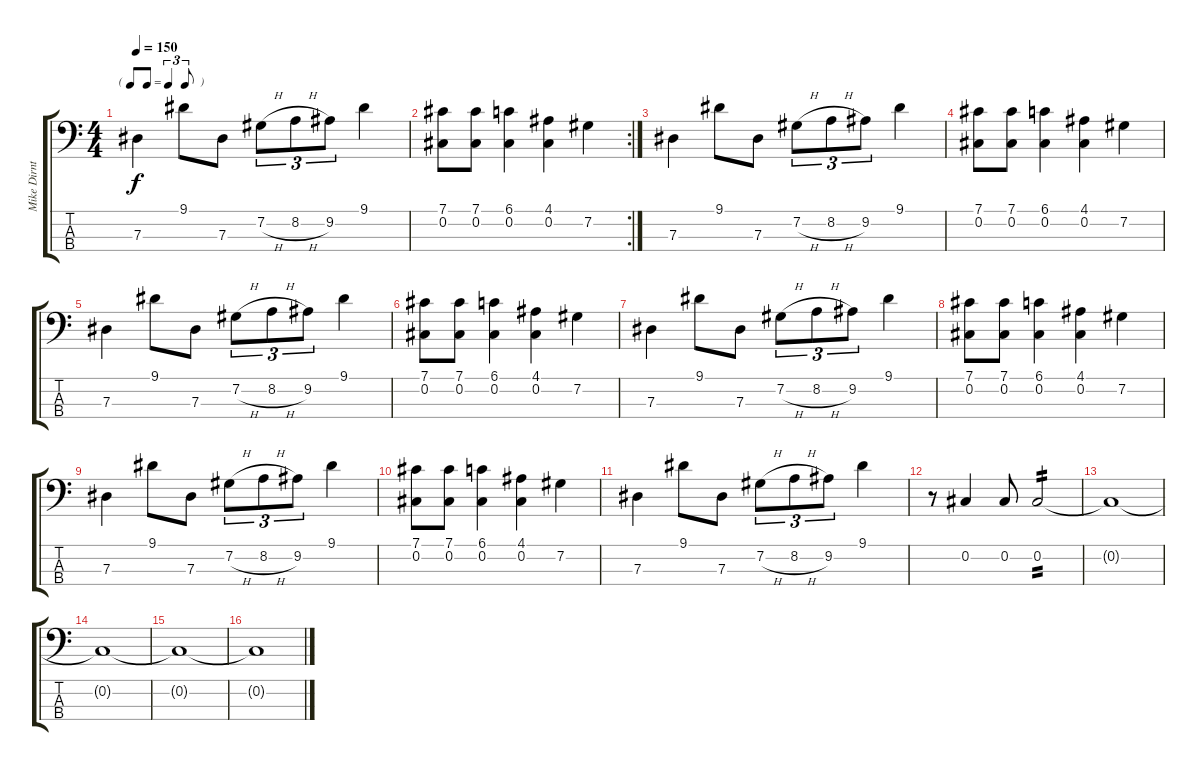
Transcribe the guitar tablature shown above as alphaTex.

\track ("Mike Dirnt" "Mike Dirnt") {instrument electricbasspick}
\staff {score tabs}
\tuning (Gb2 Db2 Ab1 Eb1) {hide}
\ts (4 4)
\tf triplet8th
\tempo 150
\clef f4
\ks c
7.3.4{dy f} 9.1.8 7.3.8 7.2{h}.8{tu (3 2)} 8.2{h}.8{tu (3 2)} 9.2.8{tu (3 2)} 9.1.4 |
\rc 2
(7.1 0.2).8 (7.1 0.2).8 (6.1 0.2).4 (4.1 0.2).4 7.2.4 |
7.3.4 9.1.8 7.3.8 7.2{h}.8{tu (3 2)} 8.2{h}.8{tu (3 2)} 9.2.8{tu (3 2)} 9.1.4 |
(7.1 0.2).8 (7.1 0.2).8 (6.1 0.2).4 (4.1 0.2).4 7.2.4 |
7.3.4 9.1.8 7.3.8 7.2{h}.8{tu (3 2)} 8.2{h}.8{tu (3 2)} 9.2.8{tu (3 2)} 9.1.4 |
(7.1 0.2).8 (7.1 0.2).8 (6.1 0.2).4 (4.1 0.2).4 7.2.4 |
7.3.4 9.1.8 7.3.8 7.2{h}.8{tu (3 2)} 8.2{h}.8{tu (3 2)} 9.2.8{tu (3 2)} 9.1.4 |
(7.1 0.2).8 (7.1 0.2).8 (6.1 0.2).4 (4.1 0.2).4 7.2.4 |
7.3.4 9.1.8 7.3.8 7.2{h}.8{tu (3 2)} 8.2{h}.8{tu (3 2)} 9.2.8{tu (3 2)} 9.1.4 |
(7.1 0.2).8 (7.1 0.2).8 (6.1 0.2).4 (4.1 0.2).4 7.2.4 |
7.3.4 9.1.8 7.3.8 7.2{h}.8{tu (3 2)} 8.2{h}.8{tu (3 2)} 9.2.8{tu (3 2)} 9.1.4 |
r.8 0.2.4 0.2.8 0.2.2{tp 2} |
0.2{t}.1 |
0.2{t}.1 |
0.2{t}.1 |
0.2{t}.1
